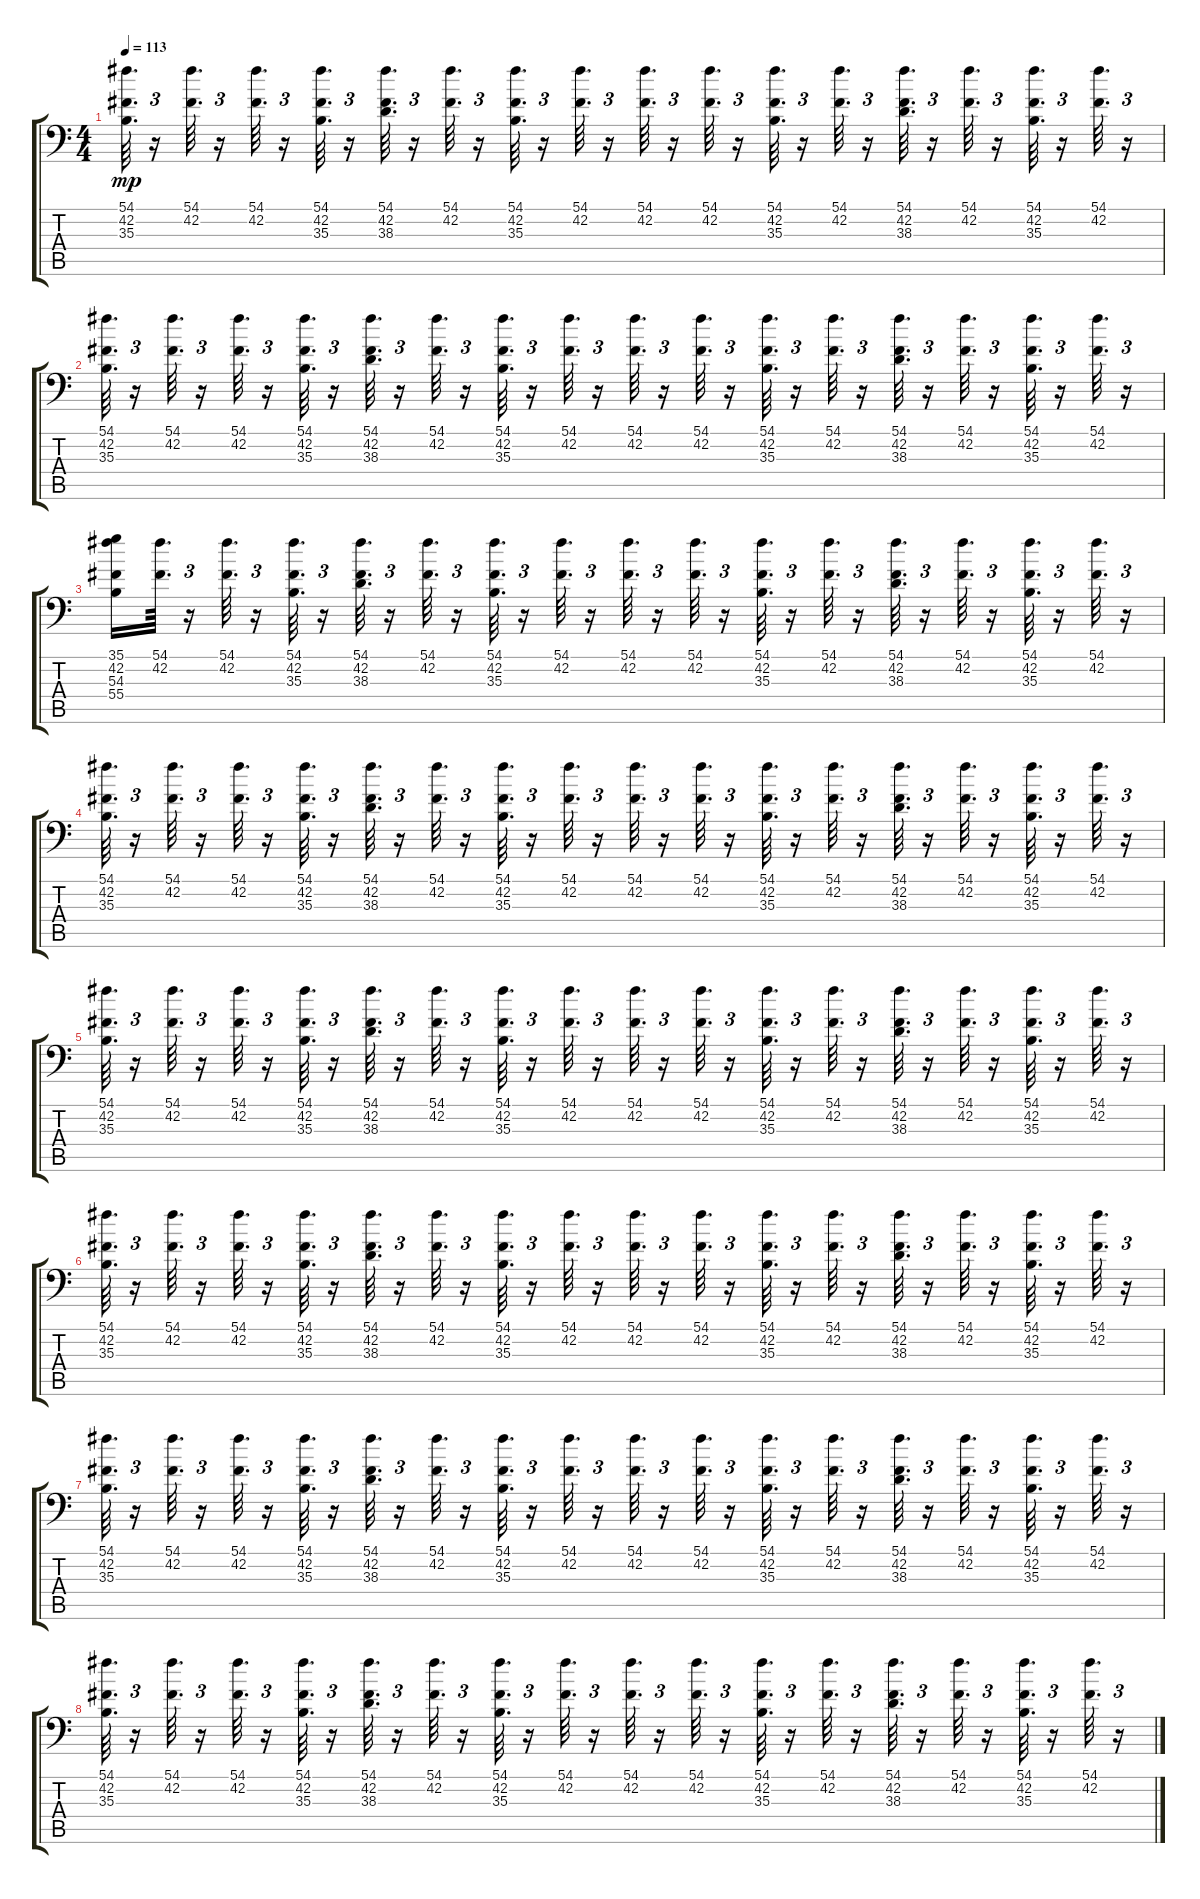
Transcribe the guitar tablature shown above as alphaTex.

\track "" {instrument acousticgrandpiano}
\staff {score tabs}
\tuning (C-1 C-1 C-1 C-1 C-1 C-1) {hide}
\ts (4 4)
\tempo 113
\clef f4
\ks c
(54.1 42.2 35.3).64{d dy mp} r.16{tu (3 2)} (54.1 42.2).64{d} r.16{tu (3 2)} (54.1 42.2).64{d} r.16{tu (3 2)} (54.1 42.2 35.3).64{d} r.16{tu (3 2)} (54.1 42.2 38.3).64{d} r.16{tu (3 2)} (54.1 42.2).64{d} r.16{tu (3 2)} (54.1 42.2 35.3).64{d} r.16{tu (3 2)} (54.1 42.2).64{d} r.16{tu (3 2)} (54.1 42.2).64{d} r.16{tu (3 2)} (54.1 42.2).64{d} r.16{tu (3 2)} (54.1 42.2 35.3).64{d} r.16{tu (3 2)} (54.1 42.2).64{d} r.16{tu (3 2)} (54.1 42.2 38.3).64{d} r.16{tu (3 2)} (54.1 42.2).64{d} r.16{tu (3 2)} (54.1 42.2 35.3).64{d} r.16{tu (3 2)} (54.1 42.2).64{d} r.16{tu (3 2)} |
(54.1 42.2 35.3).64{d} r.16{tu (3 2)} (54.1 42.2).64{d} r.16{tu (3 2)} (54.1 42.2).64{d} r.16{tu (3 2)} (54.1 42.2 35.3).64{d} r.16{tu (3 2)} (54.1 42.2 38.3).64{d} r.16{tu (3 2)} (54.1 42.2).64{d} r.16{tu (3 2)} (54.1 42.2 35.3).64{d} r.16{tu (3 2)} (54.1 42.2).64{d} r.16{tu (3 2)} (54.1 42.2).64{d} r.16{tu (3 2)} (54.1 42.2).64{d} r.16{tu (3 2)} (54.1 42.2 35.3).64{d} r.16{tu (3 2)} (54.1 42.2).64{d} r.16{tu (3 2)} (54.1 42.2 38.3).64{d} r.16{tu (3 2)} (54.1 42.2).64{d} r.16{tu (3 2)} (54.1 42.2 35.3).64{d} r.16{tu (3 2)} (54.1 42.2).64{d} r.16{tu (3 2)} |
(35.1 42.2 54.3 55.4).16 (54.1 42.2).64{d} r.16{tu (3 2)} (54.1 42.2).64{d} r.16{tu (3 2)} (54.1 42.2 35.3).64{d} r.16{tu (3 2)} (54.1 42.2 38.3).64{d} r.16{tu (3 2)} (54.1 42.2).64{d} r.16{tu (3 2)} (54.1 42.2 35.3).64{d} r.16{tu (3 2)} (54.1 42.2).64{d} r.16{tu (3 2)} (54.1 42.2).64{d} r.16{tu (3 2)} (54.1 42.2).64{d} r.16{tu (3 2)} (54.1 42.2 35.3).64{d} r.16{tu (3 2)} (54.1 42.2).64{d} r.16{tu (3 2)} (54.1 42.2 38.3).64{d} r.16{tu (3 2)} (54.1 42.2).64{d} r.16{tu (3 2)} (54.1 42.2 35.3).64{d} r.16{tu (3 2)} (54.1 42.2).64{d} r.16{tu (3 2)} |
(54.1 42.2 35.3).64{d} r.16{tu (3 2)} (54.1 42.2).64{d} r.16{tu (3 2)} (54.1 42.2).64{d} r.16{tu (3 2)} (54.1 42.2 35.3).64{d} r.16{tu (3 2)} (54.1 42.2 38.3).64{d} r.16{tu (3 2)} (54.1 42.2).64{d} r.16{tu (3 2)} (54.1 42.2 35.3).64{d} r.16{tu (3 2)} (54.1 42.2).64{d} r.16{tu (3 2)} (54.1 42.2).64{d} r.16{tu (3 2)} (54.1 42.2).64{d} r.16{tu (3 2)} (54.1 42.2 35.3).64{d} r.16{tu (3 2)} (54.1 42.2).64{d} r.16{tu (3 2)} (54.1 42.2 38.3).64{d} r.16{tu (3 2)} (54.1 42.2).64{d} r.16{tu (3 2)} (54.1 42.2 35.3).64{d} r.16{tu (3 2)} (54.1 42.2).64{d} r.16{tu (3 2)} |
(54.1 42.2 35.3).64{d} r.16{tu (3 2)} (54.1 42.2).64{d} r.16{tu (3 2)} (54.1 42.2).64{d} r.16{tu (3 2)} (54.1 42.2 35.3).64{d} r.16{tu (3 2)} (54.1 42.2 38.3).64{d} r.16{tu (3 2)} (54.1 42.2).64{d} r.16{tu (3 2)} (54.1 42.2 35.3).64{d} r.16{tu (3 2)} (54.1 42.2).64{d} r.16{tu (3 2)} (54.1 42.2).64{d} r.16{tu (3 2)} (54.1 42.2).64{d} r.16{tu (3 2)} (54.1 42.2 35.3).64{d} r.16{tu (3 2)} (54.1 42.2).64{d} r.16{tu (3 2)} (54.1 42.2 38.3).64{d} r.16{tu (3 2)} (54.1 42.2).64{d} r.16{tu (3 2)} (54.1 42.2 35.3).64{d} r.16{tu (3 2)} (54.1 42.2).64{d} r.16{tu (3 2)} |
(54.1 42.2 35.3).64{d} r.16{tu (3 2)} (54.1 42.2).64{d} r.16{tu (3 2)} (54.1 42.2).64{d} r.16{tu (3 2)} (54.1 42.2 35.3).64{d} r.16{tu (3 2)} (54.1 42.2 38.3).64{d} r.16{tu (3 2)} (54.1 42.2).64{d} r.16{tu (3 2)} (54.1 42.2 35.3).64{d} r.16{tu (3 2)} (54.1 42.2).64{d} r.16{tu (3 2)} (54.1 42.2).64{d} r.16{tu (3 2)} (54.1 42.2).64{d} r.16{tu (3 2)} (54.1 42.2 35.3).64{d} r.16{tu (3 2)} (54.1 42.2).64{d} r.16{tu (3 2)} (54.1 42.2 38.3).64{d} r.16{tu (3 2)} (54.1 42.2).64{d} r.16{tu (3 2)} (54.1 42.2 35.3).64{d} r.16{tu (3 2)} (54.1 42.2).64{d} r.16{tu (3 2)} |
(54.1 42.2 35.3).64{d} r.16{tu (3 2)} (54.1 42.2).64{d} r.16{tu (3 2)} (54.1 42.2).64{d} r.16{tu (3 2)} (54.1 42.2 35.3).64{d} r.16{tu (3 2)} (54.1 42.2 38.3).64{d} r.16{tu (3 2)} (54.1 42.2).64{d} r.16{tu (3 2)} (54.1 42.2 35.3).64{d} r.16{tu (3 2)} (54.1 42.2).64{d} r.16{tu (3 2)} (54.1 42.2).64{d} r.16{tu (3 2)} (54.1 42.2).64{d} r.16{tu (3 2)} (54.1 42.2 35.3).64{d} r.16{tu (3 2)} (54.1 42.2).64{d} r.16{tu (3 2)} (54.1 42.2 38.3).64{d} r.16{tu (3 2)} (54.1 42.2).64{d} r.16{tu (3 2)} (54.1 42.2 35.3).64{d} r.16{tu (3 2)} (54.1 42.2).64{d} r.16{tu (3 2)} |
(54.1 42.2 35.3).64{d} r.16{tu (3 2)} (54.1 42.2).64{d} r.16{tu (3 2)} (54.1 42.2).64{d} r.16{tu (3 2)} (54.1 42.2 35.3).64{d} r.16{tu (3 2)} (54.1 42.2 38.3).64{d} r.16{tu (3 2)} (54.1 42.2).64{d} r.16{tu (3 2)} (54.1 42.2 35.3).64{d} r.16{tu (3 2)} (54.1 42.2).64{d} r.16{tu (3 2)} (54.1 42.2).64{d} r.16{tu (3 2)} (54.1 42.2).64{d} r.16{tu (3 2)} (54.1 42.2 35.3).64{d} r.16{tu (3 2)} (54.1 42.2).64{d} r.16{tu (3 2)} (54.1 42.2 38.3).64{d} r.16{tu (3 2)} (54.1 42.2).64{d} r.16{tu (3 2)} (54.1 42.2 35.3).64{d} r.16{tu (3 2)} (54.1 42.2).64{d} r.16{tu (3 2)}
